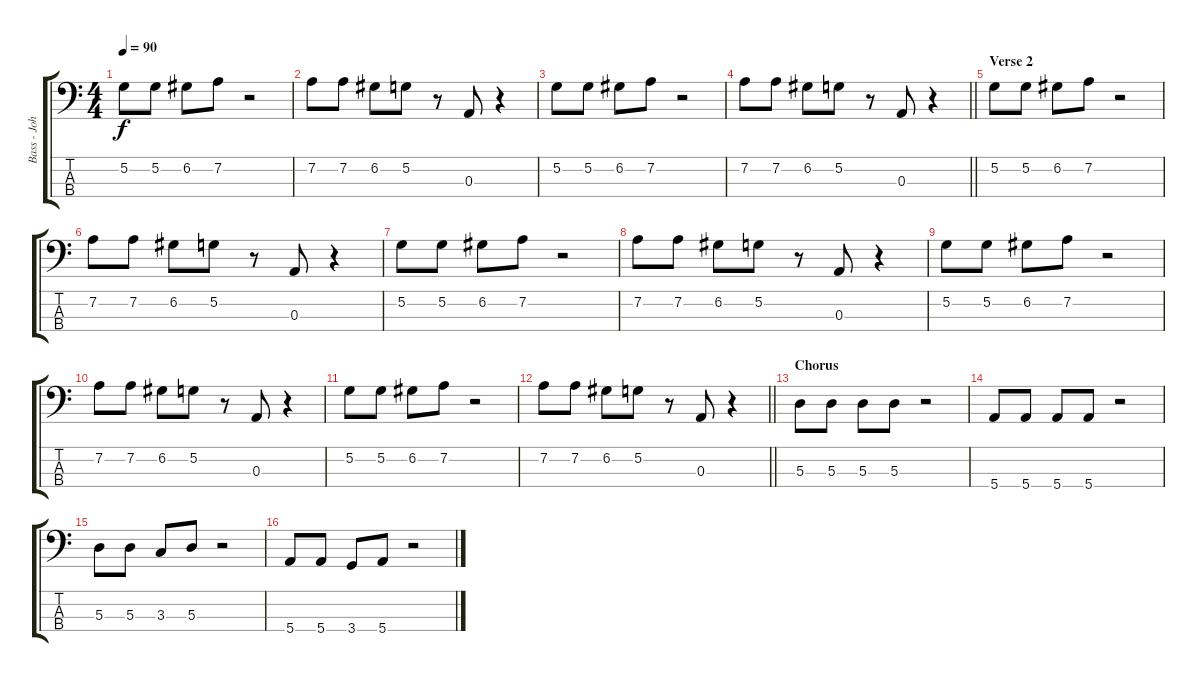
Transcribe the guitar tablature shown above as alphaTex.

\track ("Bass - John Paul Jones" "Bass - Joh") {instrument electricbassfinger}
\staff {score tabs}
\tuning (G2 D2 A1 E1) {hide}
\ts (4 4)
\tempo 90
\clef f4
\ks c
5.2.8{dy f} 5.2.8 6.2.8 7.2.8 r.2 |
7.2.8 7.2.8 6.2.8 5.2.8 r.8 0.3.8 r.4 |
5.2.8 5.2.8 6.2.8 7.2.8 r.2 |
\barLineRight lightlight
7.2.8 7.2.8 6.2.8 5.2.8 r.8 0.3.8 r.4 |
\section ("" "Verse 2")
5.2.8 5.2.8 6.2.8 7.2.8 r.2 |
7.2.8 7.2.8 6.2.8 5.2.8 r.8 0.3.8 r.4 |
5.2.8 5.2.8 6.2.8 7.2.8 r.2 |
7.2.8 7.2.8 6.2.8 5.2.8 r.8 0.3.8 r.4 |
5.2.8 5.2.8 6.2.8 7.2.8 r.2 |
7.2.8 7.2.8 6.2.8 5.2.8 r.8 0.3.8 r.4 |
5.2.8 5.2.8 6.2.8 7.2.8 r.2 |
\barLineRight lightlight
7.2.8 7.2.8 6.2.8 5.2.8 r.8 0.3.8 r.4 |
\section ("" "Chorus")
5.3.8 5.3.8 5.3.8 5.3.8 r.2 |
5.4.8 5.4.8 5.4.8 5.4.8 r.2 |
5.3.8 5.3.8 3.3.8 5.3.8 r.2 |
5.4.8 5.4.8 3.4.8 5.4.8 r.2
